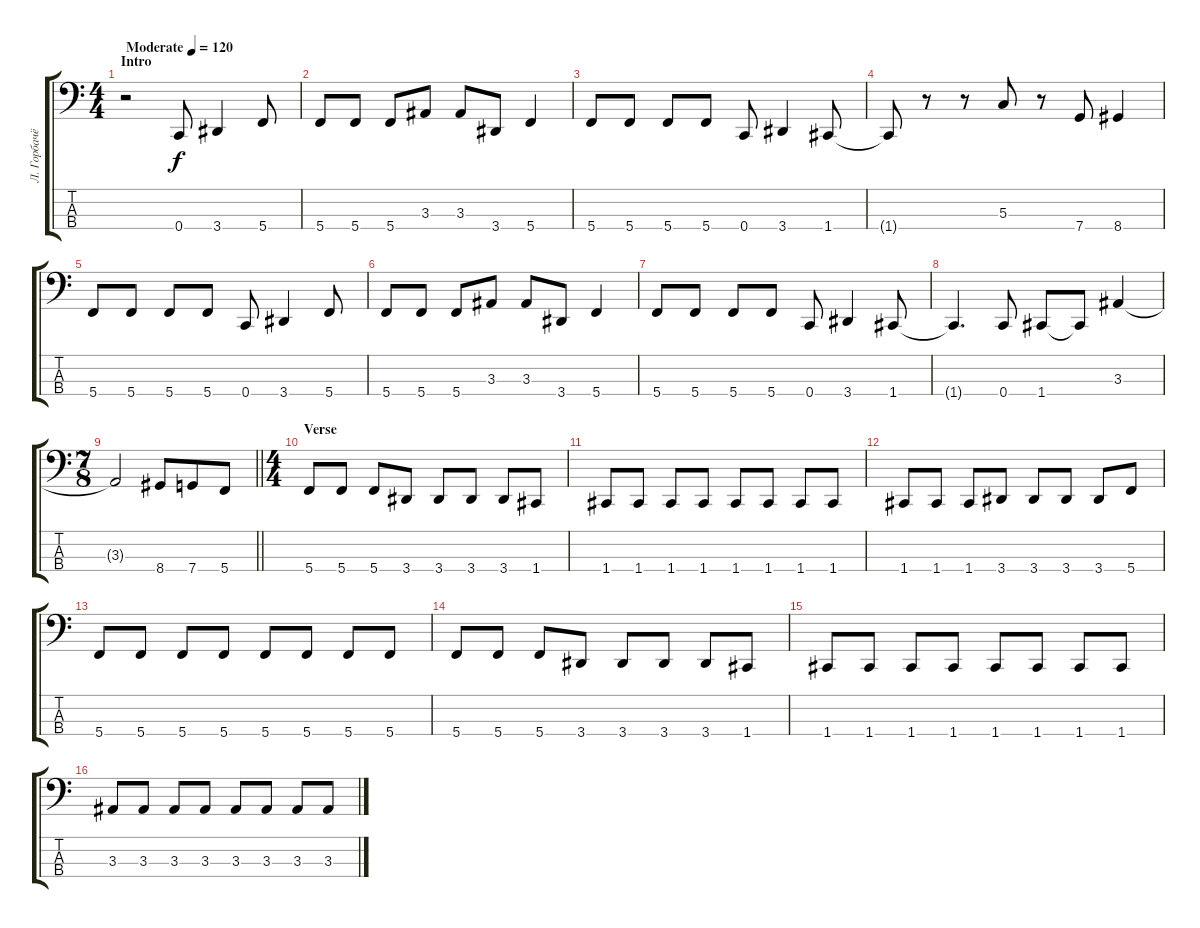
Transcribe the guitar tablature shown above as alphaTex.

\track ("Л. Горбачёв" "Л. Горбачё") {instrument electricbassfinger}
\staff {score tabs}
\tuning (F2 C2 G1 C1) {hide}
\ts (4 4)
\section ("" "Intro")
\tempo (120 "Moderate")
\clef f4
\ks c
r.2{dy f instrument electricbassfinger} 0.4.8 3.4.4 5.4.8 |
5.4.8 5.4.8 5.4.8 3.3.8 3.3.8 3.4.8 5.4.4 |
5.4.8 5.4.8 5.4.8 5.4.8 0.4.8 3.4.4 1.4.8 |
1.4{t}.8 r.8 r.8 5.3.8 r.8 7.4.8 8.4.4 |
5.4.8 5.4.8 5.4.8 5.4.8 0.4.8 3.4.4 5.4.8 |
5.4.8 5.4.8 5.4.8 3.3.8 3.3.8 3.4.8 5.4.4 |
5.4.8 5.4.8 5.4.8 5.4.8 0.4.8 3.4.4 1.4.8 |
1.4{t}.4{d} 0.4.8 1.4.8 1.4{t}.8 3.3.4 |
\ts (7 8)
\barLineRight lightlight
3.3{t}.2 8.4.8 7.4.8 5.4.8 |
\ts (4 4)
\section ("" "Verse")
5.4.8 5.4.8 5.4.8 3.4.8 3.4.8 3.4.8 3.4.8 1.4.8 |
1.4.8 1.4.8 1.4.8 1.4.8 1.4.8 1.4.8 1.4.8 1.4.8 |
1.4.8 1.4.8 1.4.8 3.4.8 3.4.8 3.4.8 3.4.8 5.4.8 |
5.4.8 5.4.8 5.4.8 5.4.8 5.4.8 5.4.8 5.4.8 5.4.8 |
5.4.8 5.4.8 5.4.8 3.4.8 3.4.8 3.4.8 3.4.8 1.4.8 |
1.4.8 1.4.8 1.4.8 1.4.8 1.4.8 1.4.8 1.4.8 1.4.8 |
3.3.8 3.3.8 3.3.8 3.3.8 3.3.8 3.3.8 3.3.8 3.3.8
